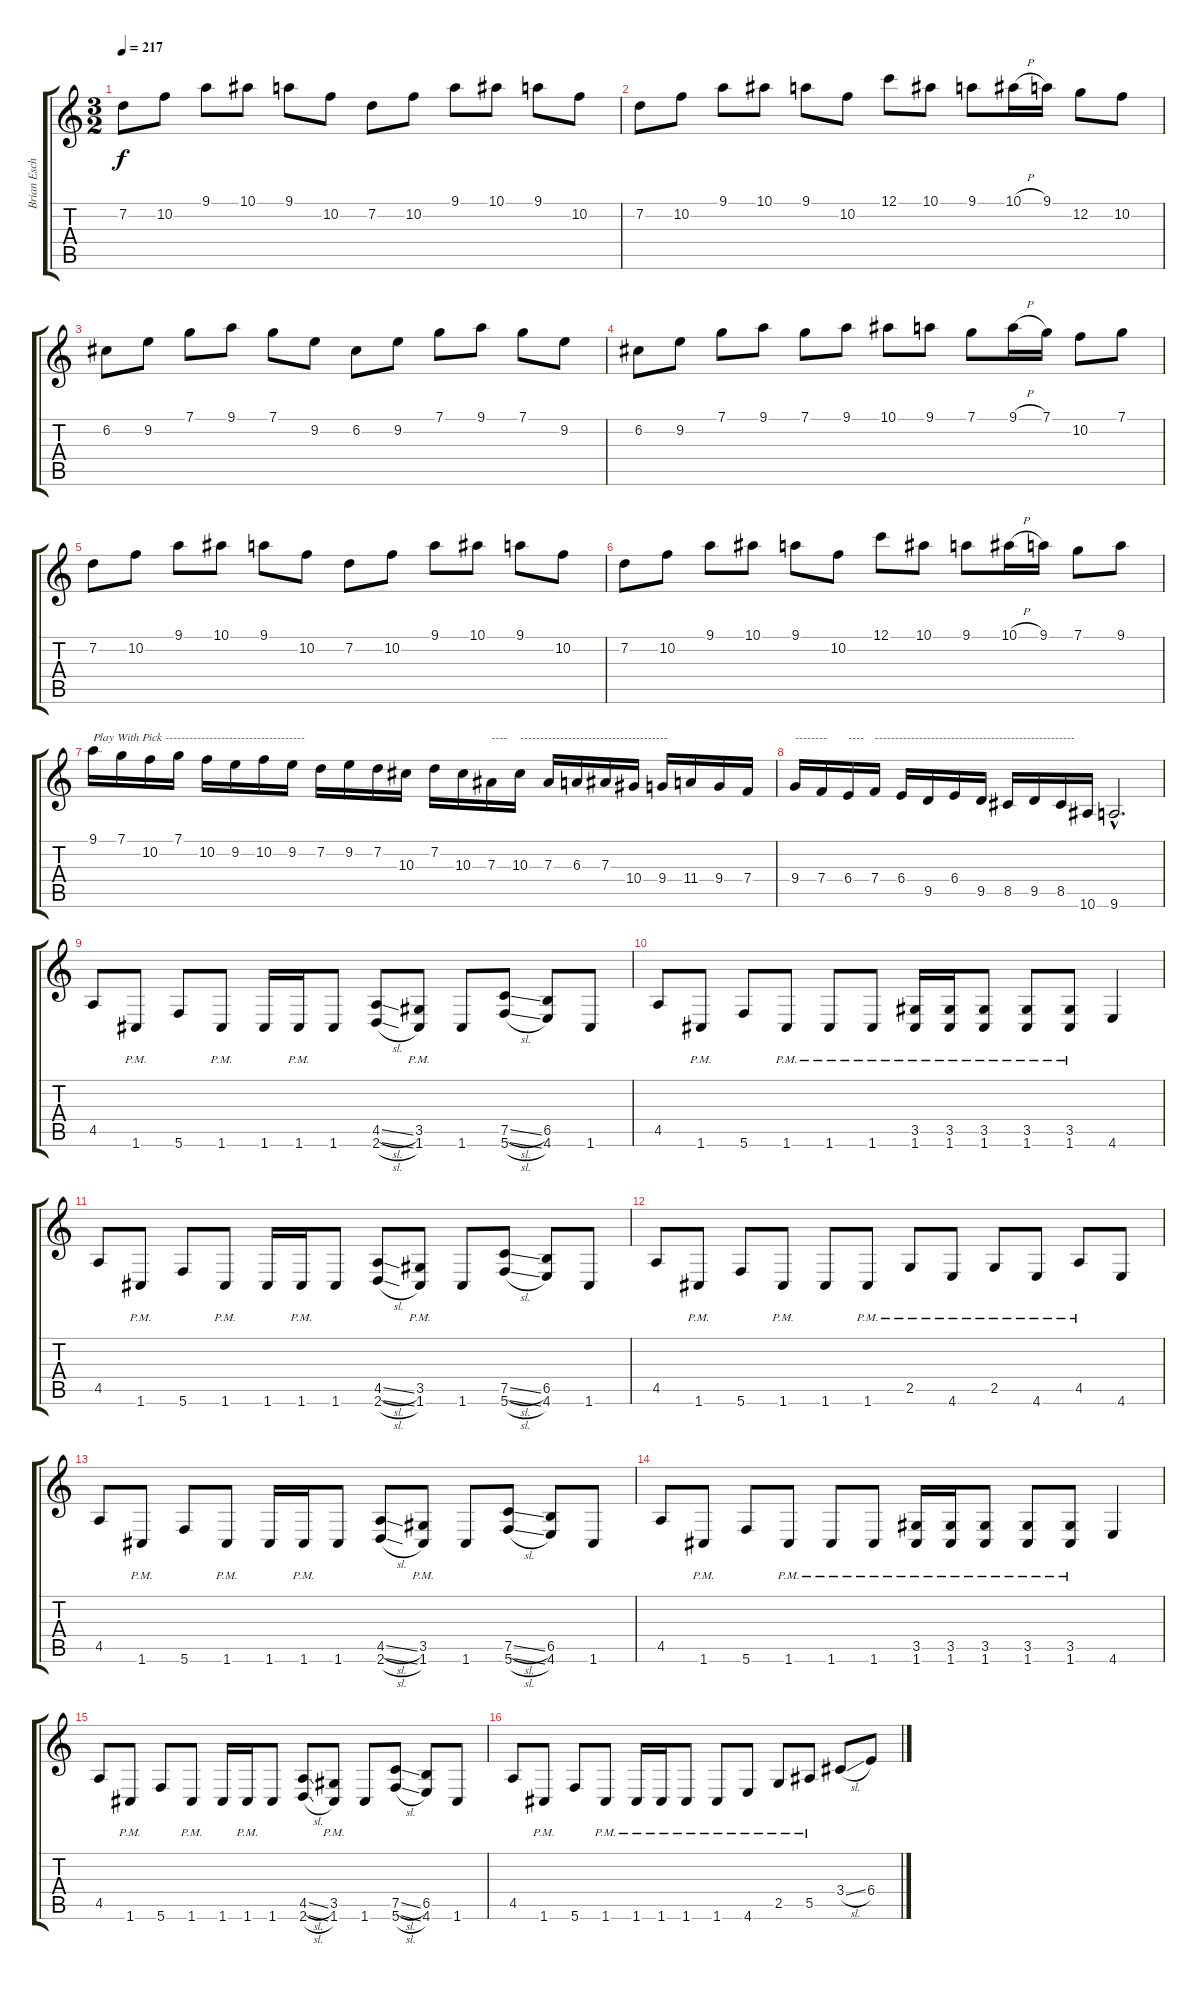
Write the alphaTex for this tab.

\track ("Brian Eschbach (Lead Guitar)" "Brian Esch") {instrument distortionguitar}
\staff {score tabs}
\tuning (C4 G3 Eb3 Bb2 F2 C2) {hide}
\ts (3 2)
\tempo 217
\clef g2
\ks c
7.2.8{dy f} 10.2.8 9.1.8 10.1.8 9.1.8 10.2.8 7.2.8 10.2.8 9.1.8 10.1.8 9.1.8 10.2.8 |
7.2.8 10.2.8 9.1.8 10.1.8 9.1.8 10.2.8 12.1.8 10.1.8 9.1.8 10.1{h}.16 9.1.16 12.2.8 10.2.8 |
6.2.8 9.2.8 7.1.8 9.1.8 7.1.8 9.2.8 6.2.8 9.2.8 7.1.8 9.1.8 7.1.8 9.2.8 |
6.2.8 9.2.8 7.1.8 9.1.8 7.1.8 9.1.8 10.1.8 9.1.8 7.1.8 9.1{h}.16 7.1.16 10.2.8 7.1.8 |
7.2.8 10.2.8 9.1.8 10.1.8 9.1.8 10.2.8 7.2.8 10.2.8 9.1.8 10.1.8 9.1.8 10.2.8 |
7.2.8 10.2.8 9.1.8 10.1.8 9.1.8 10.2.8 12.1.8 10.1.8 9.1.8 10.1{h}.16 9.1.16 7.1.8 9.1.8 |
9.1.16{txt "Play With Pick -----------------------------------"} 7.1.16 10.2.16 7.1.16 10.2.16 9.2.16 10.2.16 9.2.16 7.2.16 9.2.16 7.2.16 10.3.16 7.2.16 10.3.16 7.3.16{txt "----"} 10.3.16{txt "-------------------------------------"} 7.3.16 6.3.16 7.3.16 10.4.16 9.4.16 11.4.16 9.4.16 7.4.16 |
9.4.16{txt "--------"} 7.4.16 6.4.16{txt "----"} 7.4.16{txt "--------------------------------------------------"} 6.4.16 9.5.16 6.4.16 9.5.16 8.5.16 9.5.16 8.5.16 10.6.16 9.6{hac}.2{d} |
4.5.8{balance 16} 1.6{pm}.8 5.6.8 1.6{pm}.8 1.6.16 1.6{pm}.16 1.6.8 (4.5{sl} 2.6{sl}).8 (3.5 1.6{pm}).8 1.6.8 (7.5{sl} 5.6{sl}).8 (6.5 4.6).8 1.6.8 |
4.5.8 1.6{pm}.8 5.6.8 1.6{pm}.8 1.6{pm}.8 1.6{pm}.8 (3.5{pm} 1.6{pm}).16 (3.5{pm} 1.6{pm}).16 (3.5{pm} 1.6{pm}).8 (3.5{pm} 1.6{pm}).8 (3.5{pm} 1.6).8 4.6.4 |
4.5.8 1.6{pm}.8 5.6.8 1.6{pm}.8 1.6.16 1.6{pm}.16 1.6.8 (4.5{sl} 2.6{sl}).8 (3.5 1.6{pm}).8 1.6.8 (7.5{sl} 5.6{sl}).8 (6.5 4.6).8 1.6.8 |
4.5.8 1.6{pm}.8 5.6.8 1.6{pm}.8 1.6.8 1.6{pm}.8 2.5{pm}.8 4.6{pm}.8 2.5{pm}.8 4.6{pm}.8 4.5{pm}.8 4.6.8 |
4.5.8{balance 16} 1.6{pm}.8 5.6.8 1.6{pm}.8 1.6.16 1.6{pm}.16 1.6.8 (4.5{sl} 2.6{sl}).8 (3.5 1.6{pm}).8 1.6.8 (7.5{sl} 5.6{sl}).8 (6.5 4.6).8 1.6.8 |
4.5.8 1.6{pm}.8 5.6.8 1.6{pm}.8 1.6{pm}.8 1.6{pm}.8 (3.5{pm} 1.6{pm}).16 (3.5{pm} 1.6{pm}).16 (3.5{pm} 1.6{pm}).8 (3.5{pm} 1.6{pm}).8 (3.5{pm} 1.6).8 4.6.4 |
4.5.8 1.6{pm}.8 5.6.8 1.6{pm}.8 1.6.16 1.6{pm}.16 1.6.8 (4.5{sl} 2.6{sl}).8 (3.5 1.6{pm}).8 1.6.8 (7.5{sl} 5.6{sl}).8 (6.5 4.6).8 1.6.8 |
4.5.8 1.6{pm}.8 5.6.8 1.6{pm}.8 1.6{pm}.16 1.6{pm}.16 1.6{pm}.8 1.6{pm}.8 4.6{pm}.8 2.5{pm}.8 5.5{pm}.8 3.4{sl}.8 6.4.8
